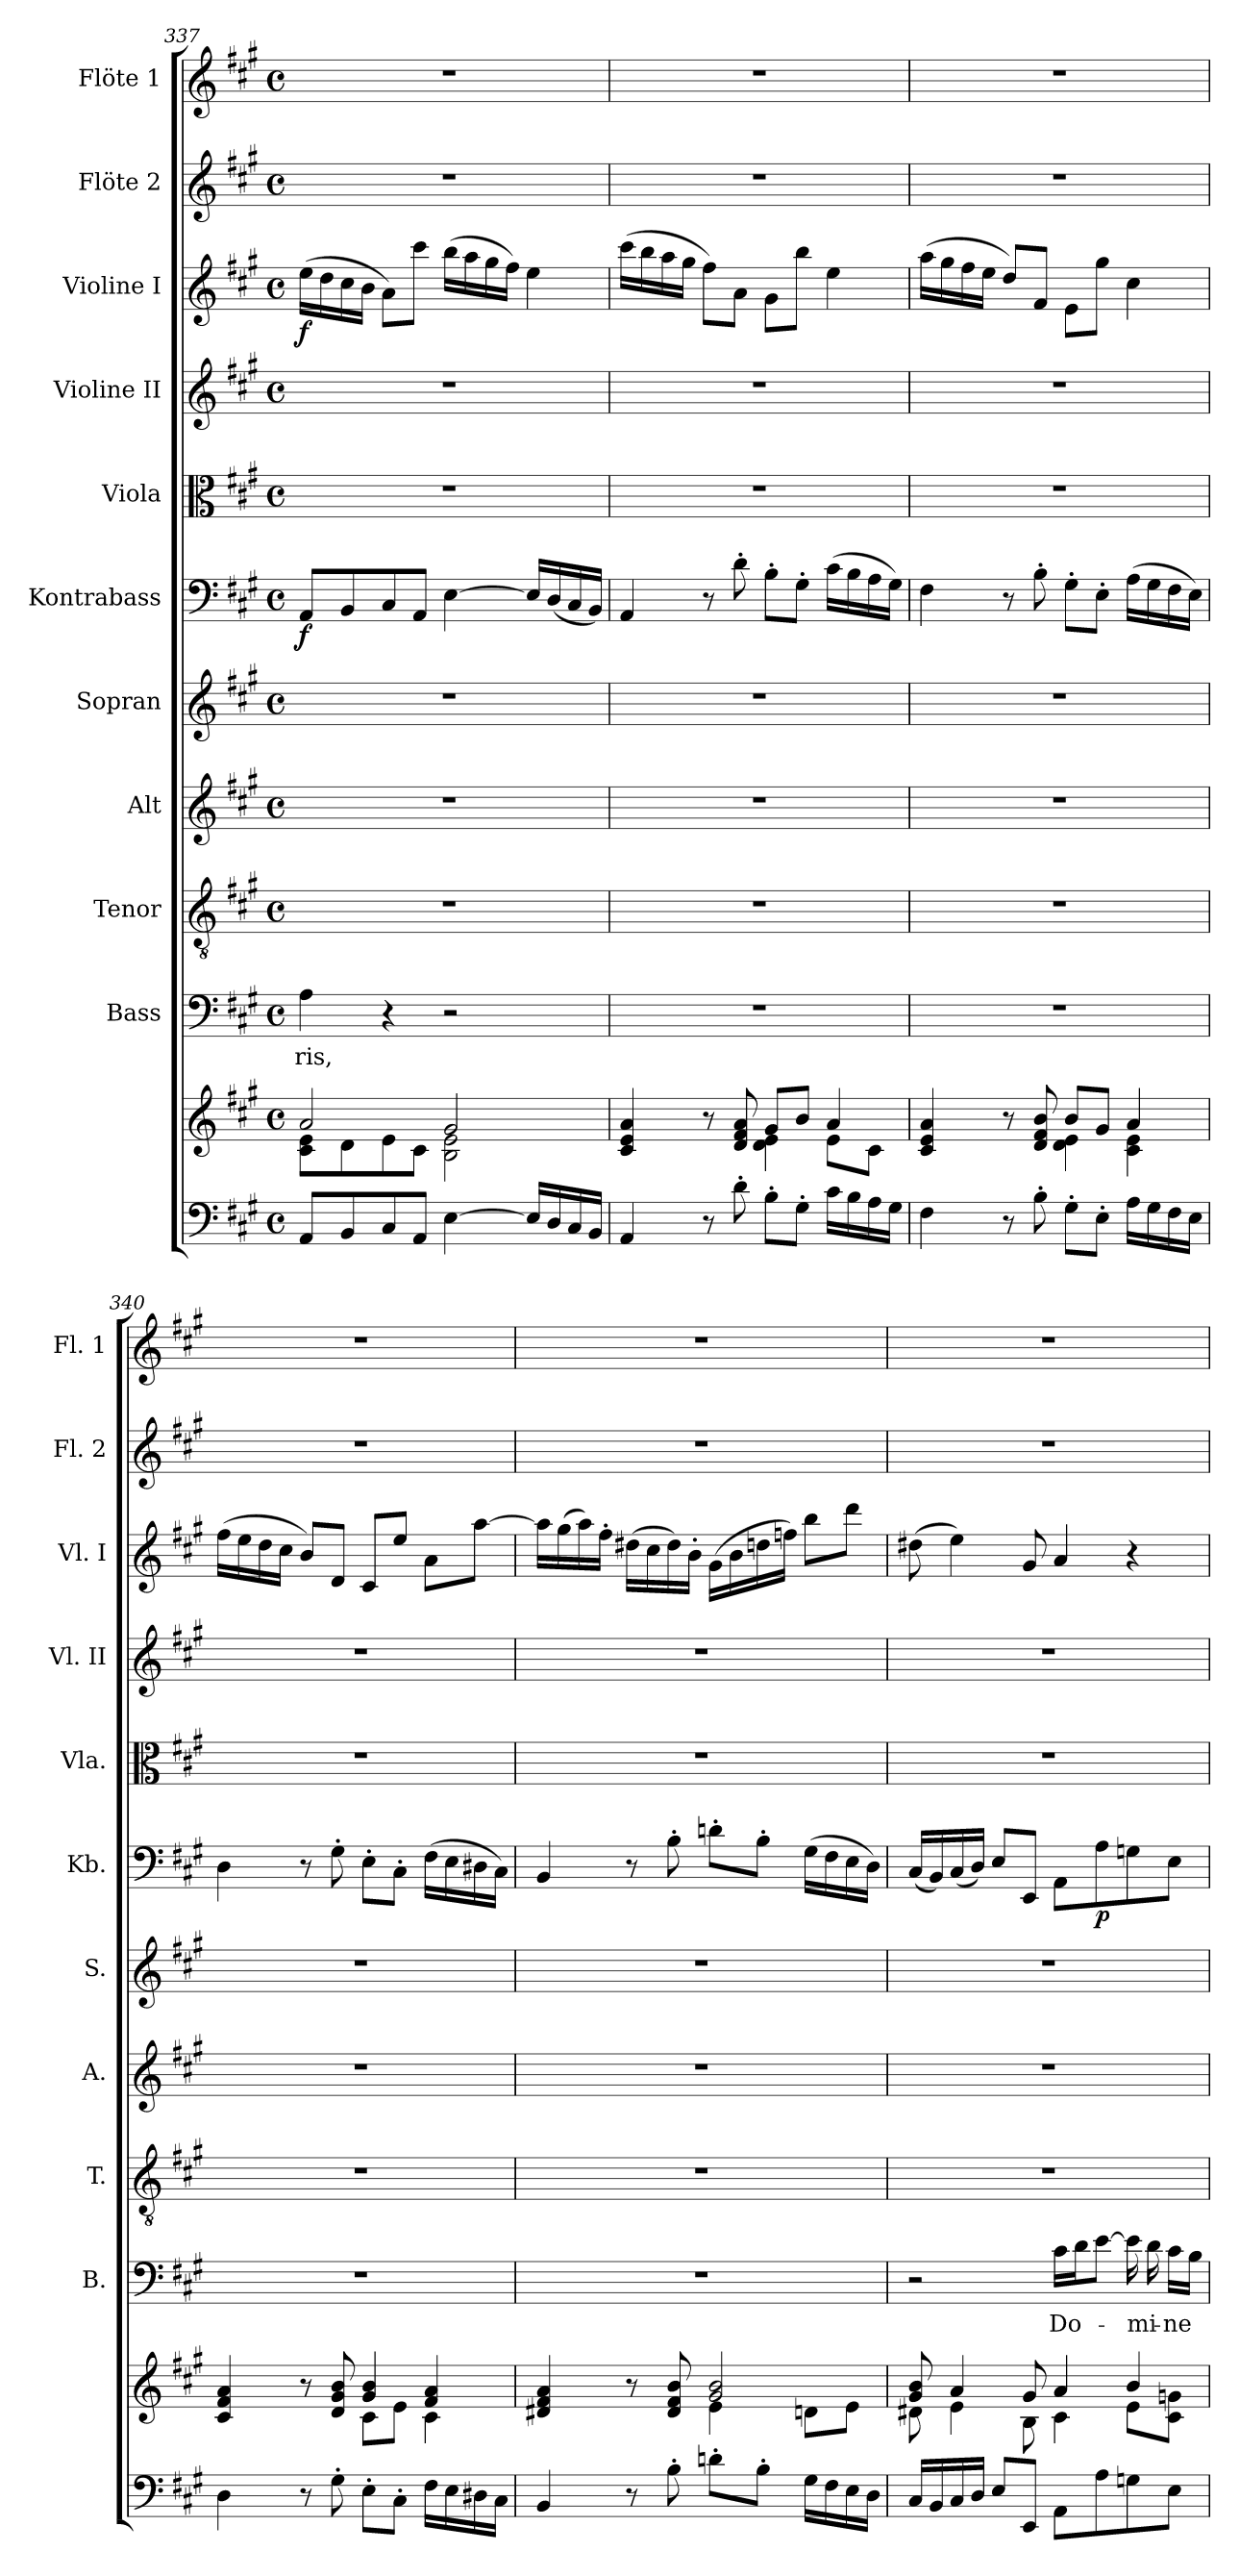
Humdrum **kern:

**kern	**kern	**kern	**text	**kern	**kern	**kern	**kern	**dynam	**kern	**kern	**kern	**dynam	**kern	**kern
*part11	*part11	*part10	*part10	*part9	*part8	*part7	*part6	*part6	*part5	*part4	*part3	*part3	*part2	*part1
*staff12	*staff11	*staff10	*staff10	*staff9	*staff8	*staff7	*staff6	*staff6	*staff5	*staff4	*staff3	*staff3	*staff2	*staff1
*	*	*I"Bass	*	*I"Tenor	*I"Alt	*I"Sopran	*I"Kontrabass	*	*I"Viola	*I"Violine II	*I"Violine I	*	*I"Flöte 2	*I"Flöte 1
*	*	*I'B.	*	*I'T.	*I'A.	*I'S.	*I'Kb.	*	*I'Vla.	*I'Vl. II	*I'Vl. I	*	*I'Fl. 2	*I'Fl. 1
*clefF4	*clefG2	*clefF4	*	*clefGv2	*clefG2	*clefG2	*clefF4	*	*clefC3	*clefG2	*clefG2	*	*clefG2	*clefG2
*	*	*	*	*	*	*	*ITrd7c12	*	*	*	*	*	*	*
*k[f#c#g#]	*k[f#c#g#]	*k[f#c#g#]	*	*k[f#c#g#]	*k[f#c#g#]	*k[f#c#g#]	*k[f#c#g#]	*	*k[f#c#g#]	*k[f#c#g#]	*k[f#c#g#]	*	*k[f#c#g#]	*k[f#c#g#]
*A:	*A:	*A:	*	*A:	*A:	*A:	*A:	*	*A:	*A:	*A:	*	*A:	*A:
*M4/4	*M4/4	*M4/4	*	*M4/4	*M4/4	*M4/4	*M4/4	*	*M4/4	*M4/4	*M4/4	*	*M4/4	*M4/4
*met(c)	*met(c)	*met(c)	*	*met(c)	*met(c)	*met(c)	*met(c)	*	*met(c)	*met(c)	*met(c)	*	*met(c)	*met(c)
=337	=337	=337	=337	=337	=337	=337	=337	=337	=337	=337	=337	=337	=337	=337
*	*^	*	*	*	*	*	*	*	*	*	*	*	*	*
!	!	!	!	!LO:LY:b	!	!	!	!	!LO:DY:b	!	!	!	!LO:DY:b	!	!
8AA/L	2a/	8c#\ 8e\L	4A\	-ris,	1r	1r	1r	8AAA/L	f	1r	1r	(>16ee\LL	f	1r	1r
.	.	.	.	.	.	.	.	.	.	.	.	16dd\	.	.	.
8BB/	.	8d\	.	.	.	.	.	8BBB/	.	.	.	16cc#\	.	.	.
.	.	.	.	.	.	.	.	.	.	.	.	16b\JJ	.	.	.
8C#/	.	8e\	4r	.	.	.	.	8CC#/	.	.	.	8a\L)	.	.	.
8AA/J	.	8c#\J	.	.	.	.	.	8AAA/J	.	.	.	8ccc#\J	.	.	.
[4E\	2g#/	2B\ 2e\	2r	.	.	.	.	[4EE\	.	.	.	(>16bb\LL	.	.	.
.	.	.	.	.	.	.	.	.	.	.	.	16aa\	.	.	.
.	.	.	.	.	.	.	.	.	.	.	.	16gg#\	.	.	.
.	.	.	.	.	.	.	.	.	.	.	.	16ff#\JJ)	.	.	.
16E/LL]	.	.	.	.	.	.	.	16EE/LL]	.	.	.	4ee\	.	.	.
16D/	.	.	.	.	.	.	.	(<16DD/	.	.	.	.	.	.	.
16C#/	.	.	.	.	.	.	.	16CC#/	.	.	.	.	.	.	.
16BB/JJ	.	.	.	.	.	.	.	16BBB/JJ)	.	.	.	.	.	.	.
!!LO:PB:g=z
=338	=338	=338	=338	=338	=338	=338	=338	=338	=338	=338	=338	=338	=338	=338	=338
4AA/	4c#/ 4e/ 4a/	2ryy	1r	.	1r	1r	1r	4AAA/	.	1r	1r	(>16ccc#\LL	.	1r	1r
.	.	.	.	.	.	.	.	.	.	.	.	16bb\	.	.	.
.	.	.	.	.	.	.	.	.	.	.	.	16aa\	.	.	.
.	.	.	.	.	.	.	.	.	.	.	.	16gg#\JJ	.	.	.
8r	8r	.	.	.	.	.	.	8r	.	.	.	8ff#\L)	.	.	.
8d'>\	8d/ 8f#/ 8a/	.	.	.	.	.	.	8D'>\	.	.	.	8a\J	.	.	.
8B'>\L	8g#/L	4d\ 4e\	.	.	.	.	.	8BB'>\L	.	.	.	8g#\L	.	.	.
8G#'>\J	8b/J	.	.	.	.	.	.	8GG#'>\J	.	.	.	8bb\J	.	.	.
16c#\LL	4a/	8e\L	.	.	.	.	.	(>16C#\LL	.	.	.	4ee\	.	.	.
16B\	.	.	.	.	.	.	.	16BB\	.	.	.	.	.	.	.
16A\	.	8c#\J	.	.	.	.	.	16AA\	.	.	.	.	.	.	.
16G#\JJ	.	.	.	.	.	.	.	16GG#\JJ)	.	.	.	.	.	.	.
=339	=339	=339	=339	=339	=339	=339	=339	=339	=339	=339	=339	=339	=339	=339	=339
4F#\	4c#/ 4e/ 4a/	2ryy	1r	.	1r	1r	1r	4FF#\	.	1r	1r	(>16aa\LL	.	1r	1r
.	.	.	.	.	.	.	.	.	.	.	.	16gg#\	.	.	.
.	.	.	.	.	.	.	.	.	.	.	.	16ff#\	.	.	.
.	.	.	.	.	.	.	.	.	.	.	.	16ee\JJ	.	.	.
8r	8r	.	.	.	.	.	.	8r	.	.	.	8dd/L)	.	.	.
8B'>\	8d/ 8f#/ 8b/	.	.	.	.	.	.	8BB'>\	.	.	.	8f#/J	.	.	.
8G#'>\L	8b/L	4d\ 4e\	.	.	.	.	.	8GG#'>\L	.	.	.	8e\L	.	.	.
8E'>\J	8g#/J	.	.	.	.	.	.	8EE'>\J	.	.	.	8gg#\J	.	.	.
16A\LL	4a/	4c#\ 4e\	.	.	.	.	.	(>16AA\LL	.	.	.	4cc#\	.	.	.
16G#\	.	.	.	.	.	.	.	16GG#\	.	.	.	.	.	.	.
16F#\	.	.	.	.	.	.	.	16FF#\	.	.	.	.	.	.	.
16E\JJ	.	.	.	.	.	.	.	16EE\JJ)	.	.	.	.	.	.	.
=340	=340	=340	=340	=340	=340	=340	=340	=340	=340	=340	=340	=340	=340	=340	=340
4D\	4c#/ 4f#/ 4a/	2ryy	1r	.	1r	1r	1r	4DD\	.	1r	1r	(>16ff#\LL	.	1r	1r
.	.	.	.	.	.	.	.	.	.	.	.	16ee\	.	.	.
.	.	.	.	.	.	.	.	.	.	.	.	16dd\	.	.	.
.	.	.	.	.	.	.	.	.	.	.	.	16cc#\JJ	.	.	.
8r	8r	.	.	.	.	.	.	8r	.	.	.	8b/L)	.	.	.
8G#'>\	8d/ 8g#/ 8b/	.	.	.	.	.	.	8GG#'>\	.	.	.	8d/J	.	.	.
8E'>\L	4g#/ 4b/	8c#\L	.	.	.	.	.	8EE'>\L	.	.	.	8c#/L	.	.	.
8C#'>\J	.	8e\J	.	.	.	.	.	8CC#'>\J	.	.	.	8ee/J	.	.	.
16F#\LL	4f#/ 4a/	4c#\	.	.	.	.	.	(>16FF#\LL	.	.	.	8a\L	.	.	.
16E\	.	.	.	.	.	.	.	16EE\	.	.	.	.	.	.	.
16D#X\	.	.	.	.	.	.	.	16DD#X\	.	.	.	[8aa\J	.	.	.
16C#\JJ	.	.	.	.	.	.	.	16CC#\JJ)	.	.	.	.	.	.	.
!!LO:PB:g=z
=341	=341	=341	=341	=341	=341	=341	=341	=341	=341	=341	=341	=341	=341	=341	=341
4BB/	4d#X/ 4f#/ 4a/	2ryy	1r	.	1r	1r	1r	4BBB/	.	1r	1r	16aa\LL]	.	1r	1r
.	.	.	.	.	.	.	.	.	.	.	.	(>16gg#\	.	.	.
.	.	.	.	.	.	.	.	.	.	.	.	16aa\)	.	.	.
.	.	.	.	.	.	.	.	.	.	.	.	16ff#'>\JJ	.	.	.
8r	8r	.	.	.	.	.	.	8r	.	.	.	(>16dd#X\LL	.	.	.
.	.	.	.	.	.	.	.	.	.	.	.	16cc#\	.	.	.
8B'>\	8d#/ 8f#/ 8b/	.	.	.	.	.	.	8BB'>\	.	.	.	16dd#\)	.	.	.
.	.	.	.	.	.	.	.	.	.	.	.	16b'>\JJ	.	.	.
8dn'>\L	2g#/ 2b/	4e\	.	.	.	.	.	8Dn'>\L	.	.	.	(>16g#\LL	.	.	.
.	.	.	.	.	.	.	.	.	.	.	.	16b\	.	.	.
8B'>\J	.	.	.	.	.	.	.	8BB'>\J	.	.	.	16ddn\	.	.	.
.	.	.	.	.	.	.	.	.	.	.	.	16ffn\JJ)	.	.	.
16G#\LL	.	8dn\L	.	.	.	.	.	(>16GG#\LL	.	.	.	8bb\L	.	.	.
16F#\	.	.	.	.	.	.	.	16FF#\	.	.	.	.	.	.	.
16E\	.	8e\J	.	.	.	.	.	16EE\	.	.	.	8ddd\J	.	.	.
16D\JJ	.	.	.	.	.	.	.	16DD\JJ)	.	.	.	.	.	.	.
=342	=342	=342	=342	=342	=342	=342	=342	=342	=342	=342	=342	=342	=342	=342	=342
16C#/LL	8g#/ 8b/	8d#X\	2r	.	1r	1r	1r	(<16CC#/LL	.	1r	1r	(>8dd#X\	.	1r	1r
16BB/	.	.	.	.	.	.	.	16BBB/)	.	.	.	.	.	.	.
16C#/	4a/	4e\	.	.	.	.	.	(<16CC#/	.	.	.	4ee\)	.	.	.
16D/JJ	.	.	.	.	.	.	.	16DD/JJ)	.	.	.	.	.	.	.
8E/L	.	.	.	.	.	.	.	8EE/L	.	.	.	.	.	.	.
8EE/J	8g#/	8B\	.	.	.	.	.	8EEE/J	.	.	.	8g#/	.	.	.
!	!	!	!	!LO:LY:b	!	!	!	!	!	!	!	!	!	!	!
8AA\L	4a/	4c#\	16c#\LL	Do-	.	.	.	8AAA\L	.	.	.	4a/	.	.	.
.	.	.	16d\J	.	.	.	.	.	.	.	.	.	.	.	.
!	!	!	!	!	!	!	!	!	!LO:DY:b	!	!	!	!	!	!
8A\	.	.	[8e\J	.	.	.	.	8AA\	p	.	.	.	.	.	.
8Gn\	4b/	8e\L	16e\]	.	.	.	.	8GGn\	.	.	.	4r	.	.	.
!	!	!	!	!LO:LY:b	!	!	!	!	!	!	!	!	!	!	!
.	.	.	16d\	-mi-	.	.	.	.	.	.	.	.	.	.	.
!	!	!	!	!LO:LY:b	!	!	!	!	!	!	!	!	!	!	!
8E\J	.	8c#\ 8gn\J	16c#\LL	-ne	.	.	.	8EE\J	.	.	.	.	.	.	.
.	.	.	16B\JJ	.	.	.	.	.	.	.	.	.	.	.	.
*	*v	*v	*	*	*	*	*	*	*	*	*	*	*	*	*
=	=	=	=	=	=	=	=	=	=	=	=	=	=	=
*-	*-	*-	*-	*-	*-	*-	*-	*-	*-	*-	*-	*-	*-	*-
